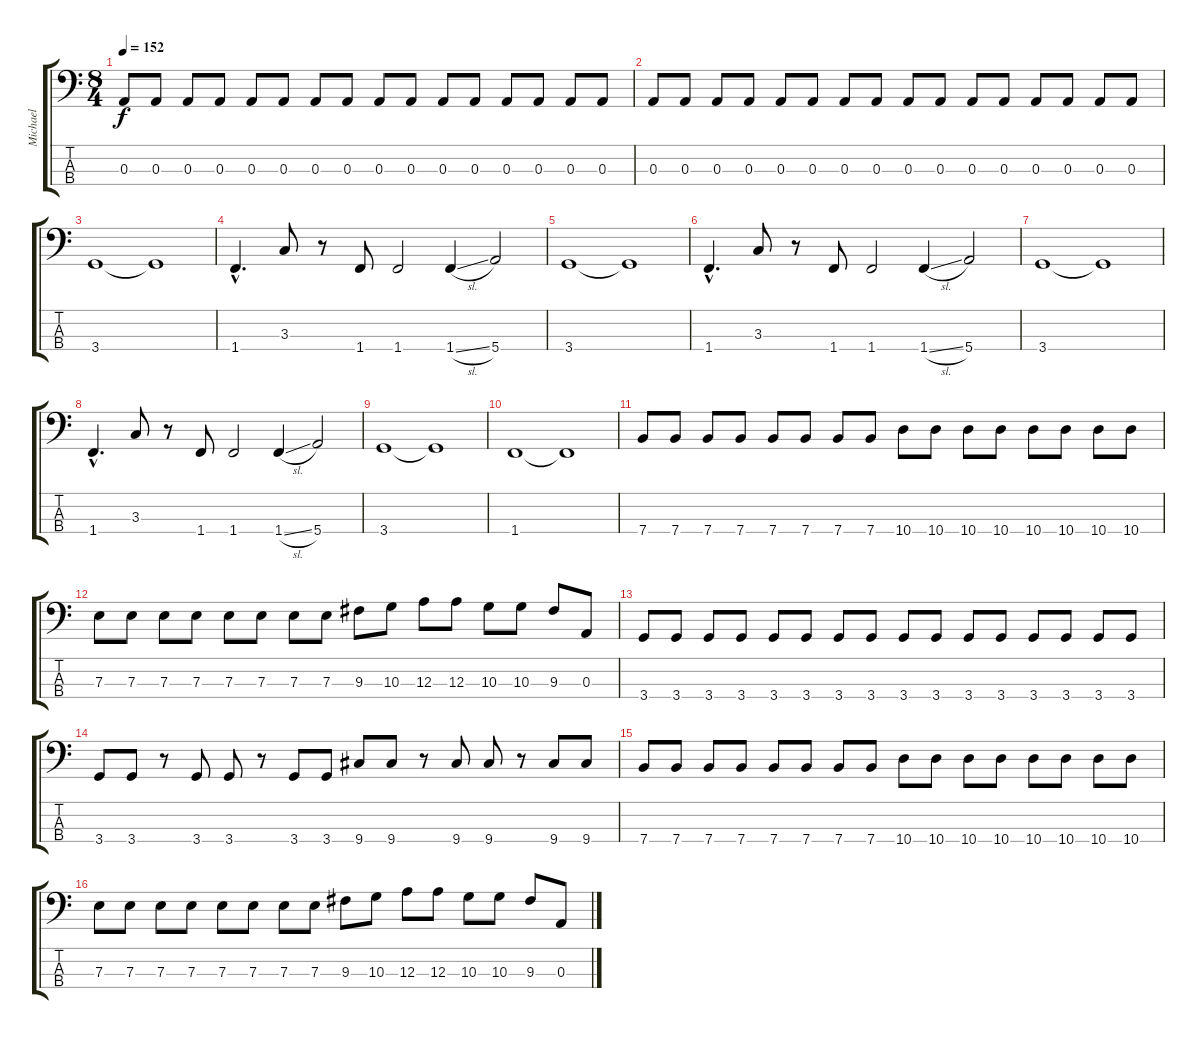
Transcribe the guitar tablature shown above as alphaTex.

\track ("Michael" "Michael") {instrument electricbassfinger}
\staff {score tabs}
\tuning (G2 D2 A1 E1) {hide}
\ts (8 4)
\tempo 152
\clef f4
\ks c
0.3.8{dy f} 0.3.8 0.3.8 0.3.8 0.3.8 0.3.8 0.3.8 0.3.8 0.3.8 0.3.8 0.3.8 0.3.8 0.3.8 0.3.8 0.3.8 0.3.8 |
0.3.8 0.3.8 0.3.8 0.3.8 0.3.8 0.3.8 0.3.8 0.3.8 0.3.8 0.3.8 0.3.8 0.3.8 0.3.8 0.3.8 0.3.8 0.3.8 |
3.4.1 3.4{t}.1 |
1.4{hac}.4{d} 3.3.8 r.8 1.4.8 1.4.2 1.4{sl}.4 5.4.2 |
3.4.1 3.4{t}.1 |
1.4{hac}.4{d} 3.3.8 r.8 1.4.8 1.4.2 1.4{sl}.4 5.4.2 |
3.4.1 3.4{t}.1 |
1.4{hac}.4{d} 3.3.8 r.8 1.4.8 1.4.2 1.4{sl}.4 5.4.2 |
3.4.1 3.4{t}.1 |
1.4.1 1.4{t}.1 |
7.4.8 7.4.8 7.4.8 7.4.8 7.4.8 7.4.8 7.4.8 7.4.8 10.4.8 10.4.8 10.4.8 10.4.8 10.4.8 10.4.8 10.4.8 10.4.8 |
7.3.8 7.3.8 7.3.8 7.3.8 7.3.8 7.3.8 7.3.8 7.3.8 9.3.8 10.3.8 12.3.8 12.3.8 10.3.8 10.3.8 9.3.8 0.3.8 |
3.4.8 3.4.8 3.4.8 3.4.8 3.4.8 3.4.8 3.4.8 3.4.8 3.4.8 3.4.8 3.4.8 3.4.8 3.4.8 3.4.8 3.4.8 3.4.8 |
3.4.8 3.4.8 r.8 3.4.8 3.4.8 r.8 3.4.8 3.4.8 9.4.8 9.4.8 r.8 9.4.8 9.4.8 r.8 9.4.8 9.4.8 |
7.4.8 7.4.8 7.4.8 7.4.8 7.4.8 7.4.8 7.4.8 7.4.8 10.4.8 10.4.8 10.4.8 10.4.8 10.4.8 10.4.8 10.4.8 10.4.8 |
7.3.8 7.3.8 7.3.8 7.3.8 7.3.8 7.3.8 7.3.8 7.3.8 9.3.8 10.3.8 12.3.8 12.3.8 10.3.8 10.3.8 9.3.8 0.3.8
